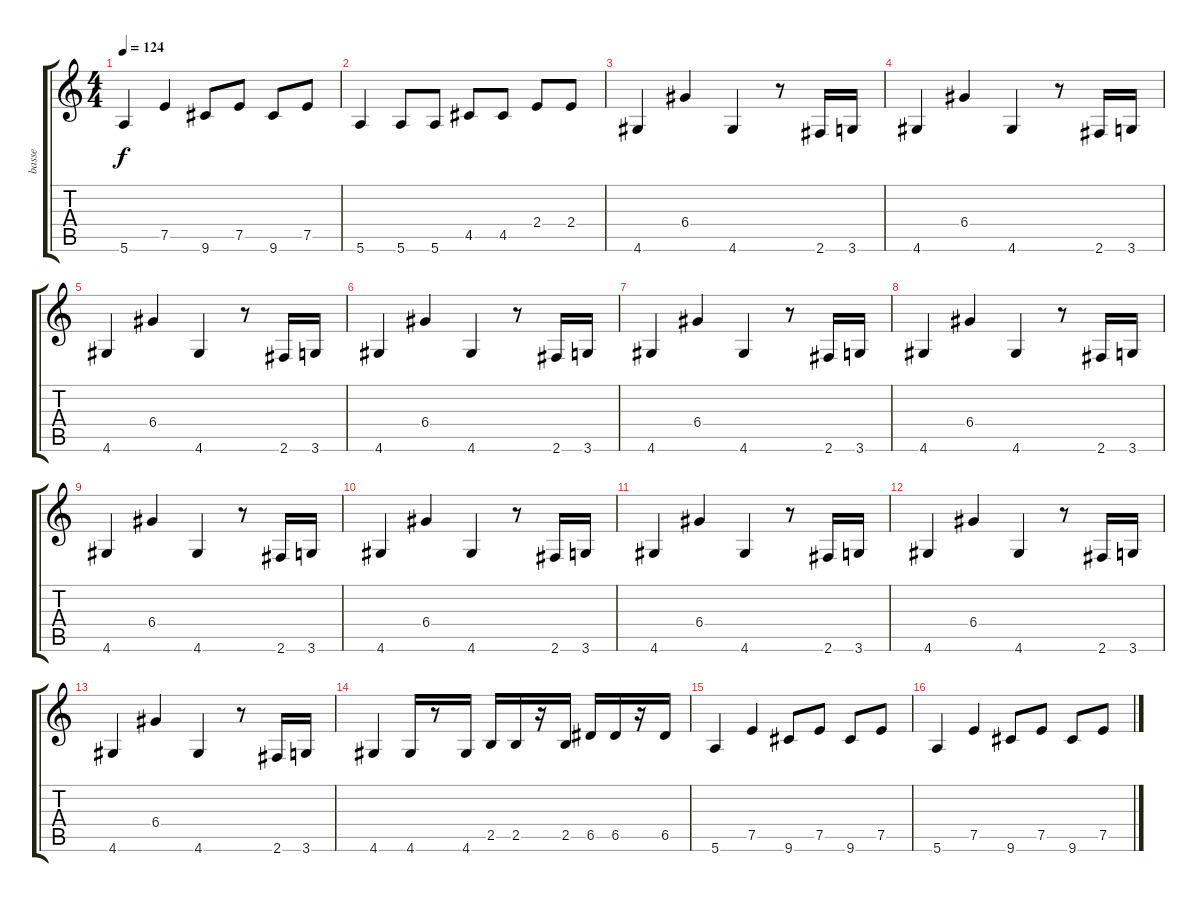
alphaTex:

\track ("basse" "basse") {instrument electricbassfinger}
\staff {score tabs}
\tuning (E4 B3 G3 D3 A2 E2) {hide}
\ts (4 4)
\tempo 124
\clef g2
\ks c
5.6.4{dy f} 7.5.4 9.6.8 7.5.8 9.6.8 7.5.8 |
5.6.4 5.6.8 5.6.8 4.5.8 4.5.8 2.4.8 2.4.8 |
4.6.4 6.4.4 4.6.4 r.8 2.6.16 3.6.16 |
4.6.4 6.4.4 4.6.4 r.8 2.6.16 3.6.16 |
4.6.4 6.4.4 4.6.4 r.8 2.6.16 3.6.16 |
4.6.4 6.4.4 4.6.4 r.8 2.6.16 3.6.16 |
4.6.4 6.4.4 4.6.4 r.8 2.6.16 3.6.16 |
4.6.4 6.4.4 4.6.4 r.8 2.6.16 3.6.16 |
4.6.4 6.4.4 4.6.4 r.8 2.6.16 3.6.16 |
4.6.4 6.4.4 4.6.4 r.8 2.6.16 3.6.16 |
4.6.4 6.4.4 4.6.4 r.8 2.6.16 3.6.16 |
4.6.4 6.4.4 4.6.4 r.8 2.6.16 3.6.16 |
4.6.4 6.4.4 4.6.4 r.8 2.6.16 3.6.16 |
4.6.4 4.6.16 r.8 4.6.16 2.5.16 2.5.16 r.16 2.5.16 6.5.16 6.5.16 r.16 6.5.16 |
5.6.4 7.5.4 9.6.8 7.5.8 9.6.8 7.5.8 |
5.6.4 7.5.4 9.6.8 7.5.8 9.6.8 7.5.8
